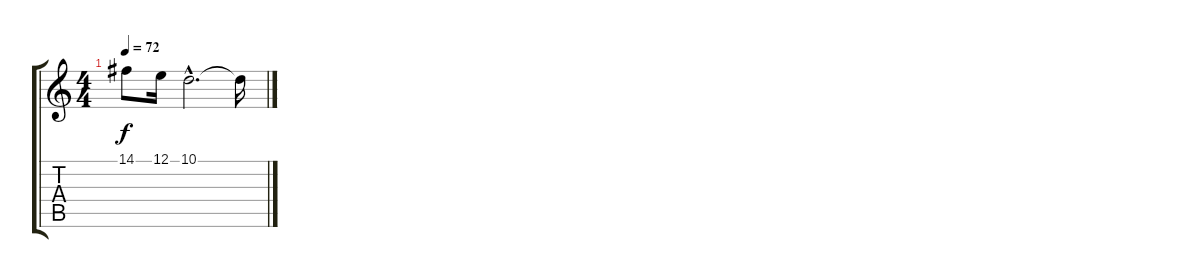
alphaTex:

\track "" {instrument lead1square}
\staff {score tabs}
\tuning (E4 B3 G3 D3 A2 E2) {hide}
\ts (4 4)
\tempo 72
\clef g2
\ks c
14.1.8{dy f} 12.1.16 10.1{hac}.2{d} 10.1{t}.16
